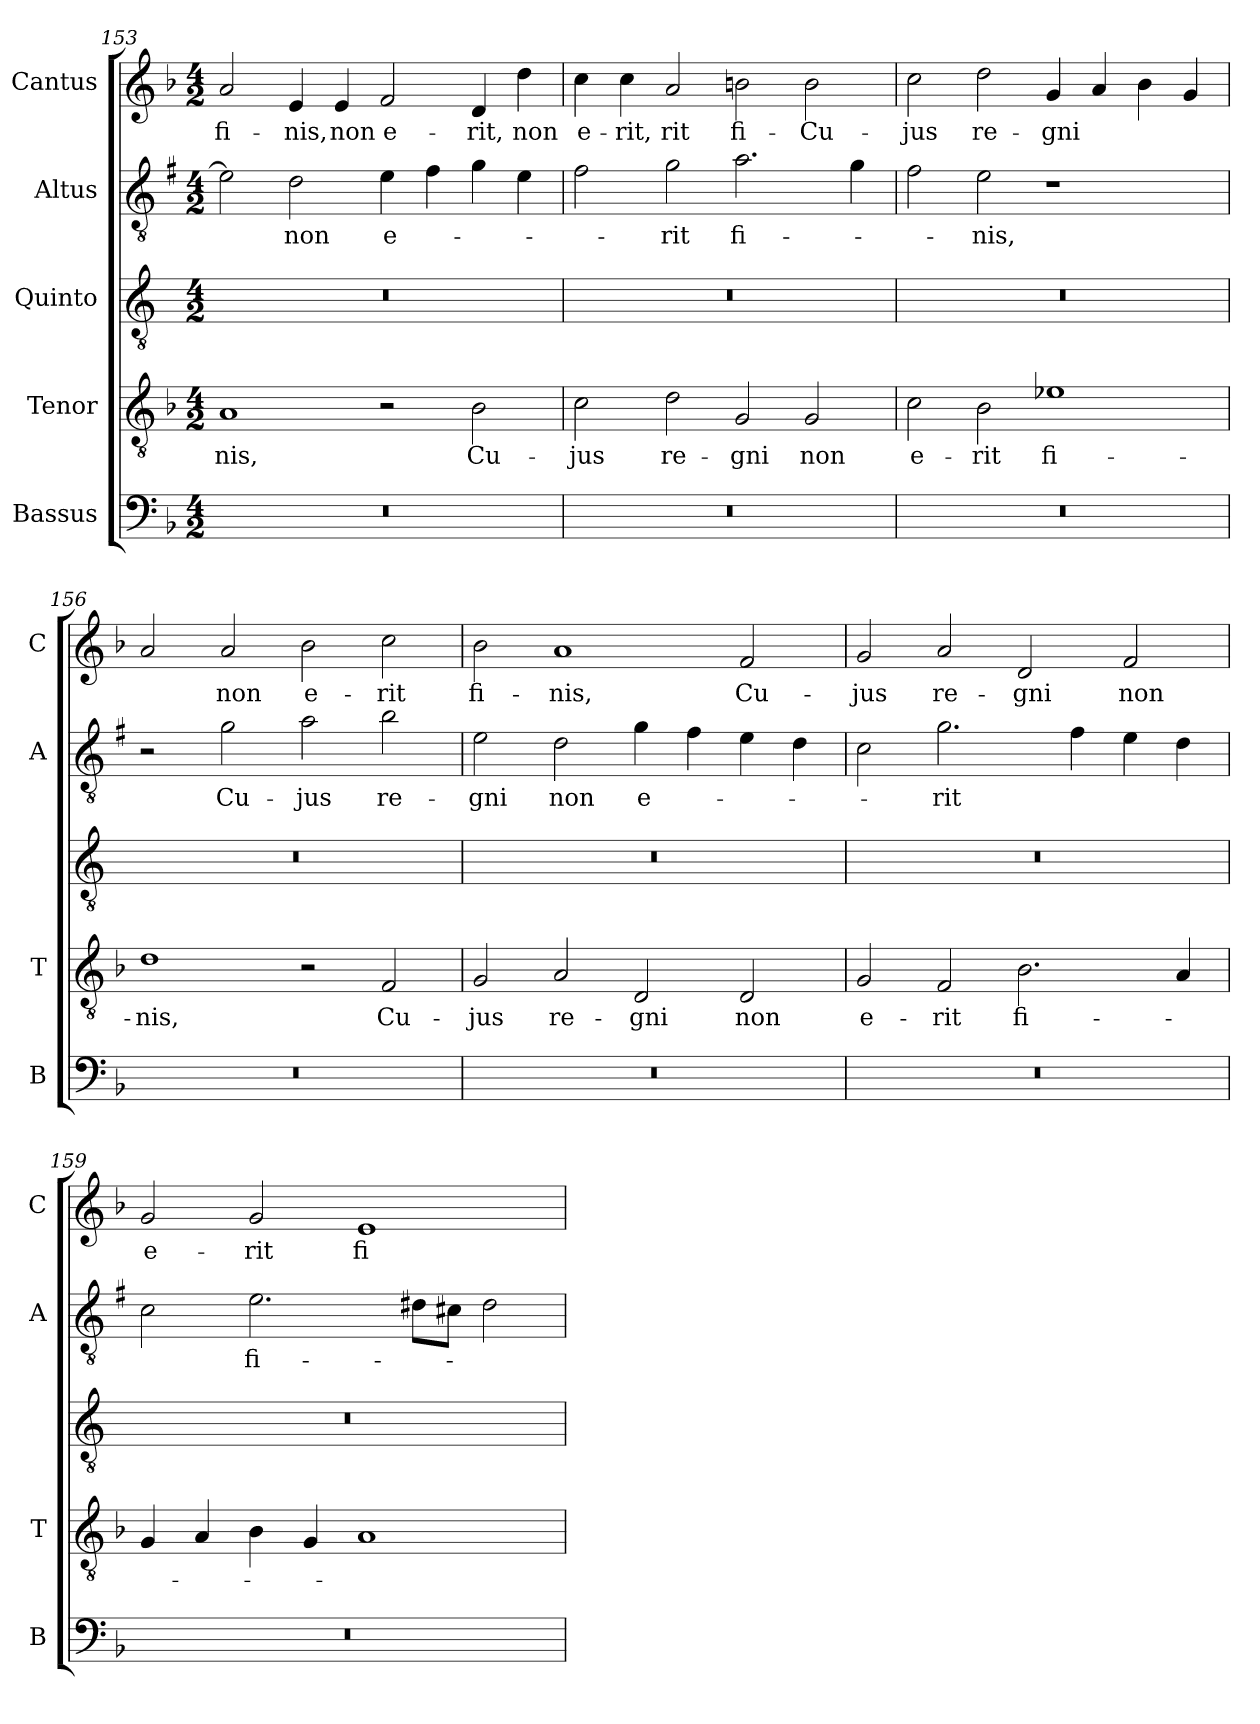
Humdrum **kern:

**kern	**kern	**text	**kern	**kern	**text	**kern	**text
*part5	*part4	*part4	*part3	*part2	*part2	*part1	*part1
*staff5	*staff4	*staff4	*staff3	*staff2	*staff2	*staff1	*staff1
*I"Bassus	*I"Tenor	*	*I"Quinto	*I"Altus	*	*I"Cantus	*
*I'B	*I'T	*	*	*I'A	*	*I'C	*
*clefF4	*clefGv2	*	*clefGv2	*clefGv2	*	*clefG2	*
*	*	*	*ITrd4c7	*ITrd1c2	*	*	*
*k[b-]	*k[b-]	*	*k[b-]	*k[b-]	*	*k[b-]	*
*F:	*F:	*	*F:	*F:	*	*F:	*
*M4/2	*M4/2	*	*M4/2	*M4/2	*	*M4/2	*
=153	=153	=153	=153	=153	=153	=153	=153
!	!	!LO:LY:b	!	!	!	!	!LO:LY:b
0r	1A	-nis,	0r	2d\]	.	2a/	fi-
!	!	!	!	!	!LO:LY:b	!	!LO:LY:b
.	.	.	.	2c\	non	4e/	-nis,
!	!	!	!	!	!	!	!LO:LY:b
.	.	.	.	.	.	4e/	non
!	!	!	!	!	!LO:LY:b	!	!LO:LY:b
.	2r	.	.	4d\	e-	2f/	e-
.	.	.	.	4e\	.	.	.
!	!	!LO:LY:b	!	!	!	!	!LO:LY:b
.	2B-\	Cu-	.	4f\	.	4d/	-rit,
!	!	!	!	!	!	!	!LO:LY:b
.	.	.	.	4d\	.	4dd\	non
=154	=154	=154	=154	=154	=154	=154	=154
!	!	!LO:LY:b	!	!	!	!	!LO:LY:b
0r	2c\	-jus	0r	2e\	.	4cc\	e-
!	!	!	!	!	!	!	!LO:LY:b
.	.	.	.	.	.	4cc\	-rit,
!	!	!LO:LY:b	!	!	!LO:LY:b	!	!LO:LY:b
.	2d\	re-	.	2f\	-rit	2a/	rit
!	!	!LO:LY:b	!	!	!LO:LY:b	!	!LO:LY:b
.	2G/	-gni	.	2.g\	fi-	2bn\	fi-
!	!	!LO:LY:b	!	!	!	!	!LO:LY:b
.	2G/	non	.	.	.	2b\	-Cu-
.	.	.	.	4f\	.	.	.
=155	=155	=155	=155	=155	=155	=155	=155
!	!	!LO:LY:b	!	!	!	!	!LO:LY:b
0r	2c\	e-	0r	2e\	.	2cc\	-jus
!	!	!LO:LY:b	!	!	!LO:LY:b	!	!LO:LY:b
.	2B-\	-rit	.	2d\	-nis,	2dd\	re-
!	!	!LO:LY:b	!	!	!	!	!LO:LY:b
.	1e-X	fi-	.	1r	.	4g/	-gni
.	.	.	.	.	.	4a/	.
.	.	.	.	.	.	4b-\	.
.	.	.	.	.	.	4g/	.
!!LO:PB:g=z
=156	=156	=156	=156	=156	=156	=156	=156
!	!	!LO:LY:b	!	!	!	!	!
0r	1d	-nis,	0r	2r	.	2a/	.
!	!	!	!	!	!LO:LY:b	!	!LO:LY:b
.	.	.	.	2f\	Cu-	2a/	non
!	!	!	!	!	!LO:LY:b	!	!LO:LY:b
.	2r	.	.	2g\	-jus	2b-\	e-
!	!	!LO:LY:b	!	!	!LO:LY:b	!	!LO:LY:b
.	2F/	Cu-	.	2a\	re-	2cc\	-rit
=157	=157	=157	=157	=157	=157	=157	=157
!	!	!LO:LY:b	!	!	!LO:LY:b	!	!LO:LY:b
0r	2G/	-jus	0r	2d\	-gni	2b-\	fi-
!	!	!LO:LY:b	!	!	!LO:LY:b	!	!LO:LY:b
.	2A/	re-	.	2c\	non	1a	-nis,
!	!	!LO:LY:b	!	!	!LO:LY:b	!	!
.	2D/	-gni	.	4f\	e-	.	.
.	.	.	.	4e\	.	.	.
!	!	!LO:LY:b	!	!	!	!	!LO:LY:b
.	2D/	non	.	4d\	.	2f/	Cu-
.	.	.	.	4c\	.	.	.
=158	=158	=158	=158	=158	=158	=158	=158
!	!	!LO:LY:b	!	!	!	!	!LO:LY:b
0r	2G/	e-	0r	2B-\	.	2g/	-jus
!	!	!LO:LY:b	!	!	!LO:LY:b	!	!LO:LY:b
.	2F/	-rit	.	2.f\	-rit	2a/	re-
!	!	!LO:LY:b	!	!	!	!	!LO:LY:b
.	2.B-\	fi-	.	.	.	2d/	-gni
.	.	.	.	4e\	.	.	.
!	!	!	!	!	!	!	!LO:LY:b
.	.	.	.	4d\	.	2f/	non
.	4A/	.	.	4c\	.	.	.
=159	=159	=159	=159	=159	=159	=159	=159
!	!	!	!	!	!	!	!LO:LY:b
0r	4G/	.	0r	2B-\	.	2g/	e-
.	4A/	.	.	.	.	.	.
!	!	!	!	!	!LO:LY:b	!	!LO:LY:b
.	4B-\	.	.	2.d\	fi-	2g/	-rit
.	4G/	.	.	.	.	.	.
!	!	!	!	!	!	!	!LO:LY:b
.	1A	.	.	.	.	1e	fi-
.	.	.	.	8c#X\L	.	.	.
.	.	.	.	8Bn\J	.	.	.
.	.	.	.	2c#\	.	.	.
=	=	=	=	=	=	=	=
*-	*-	*-	*-	*-	*-	*-	*-
